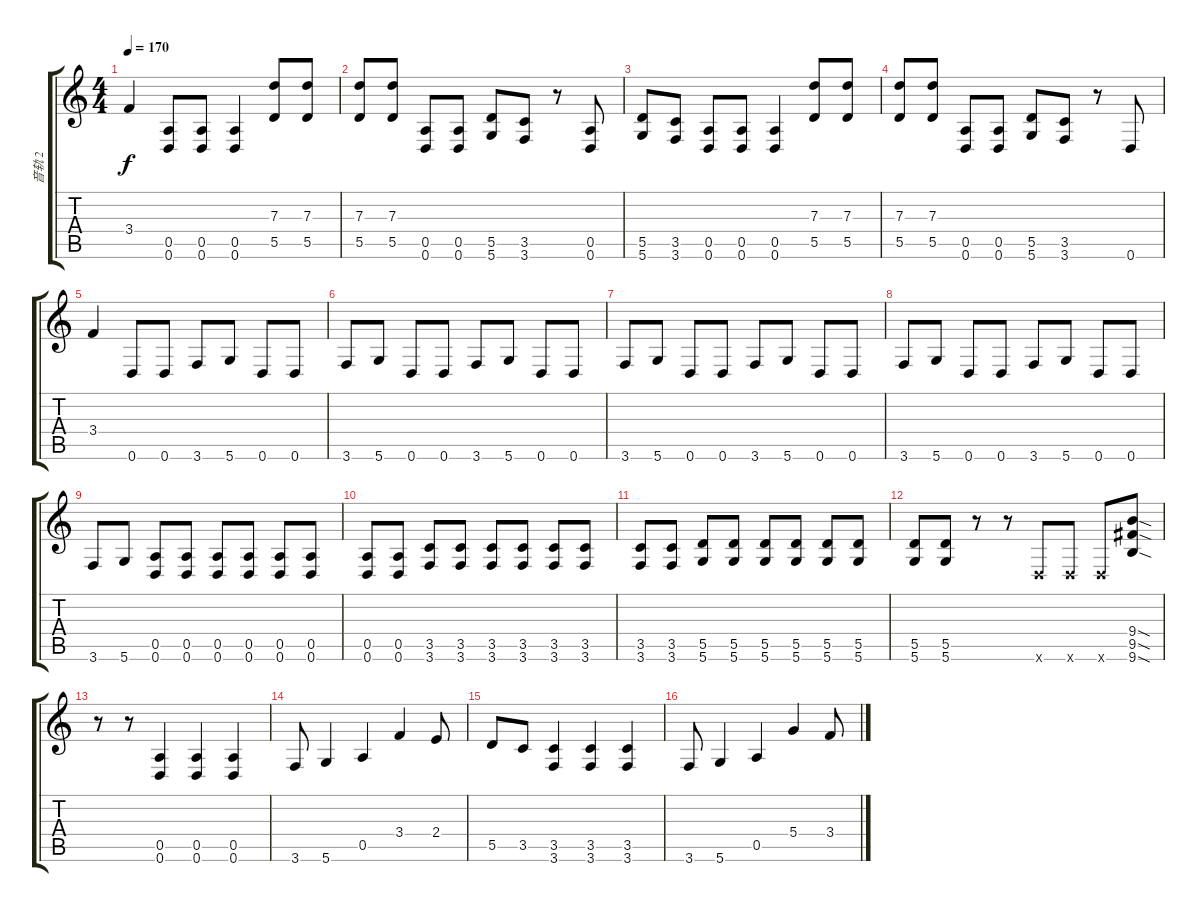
\track ("音轨 2" "音轨 2") {instrument overdrivenguitar}
\staff {score tabs}
\tuning (E4 B3 G3 D3 A2 D2) {hide}
\ts (4 4)
\tempo 170
\clef g2
\ks c
3.4.4{dy f} (0.5 0.6).8 (0.5 0.6).8 (0.5 0.6).4 (7.3 5.5).8 (7.3 5.5).8 |
(7.3 5.5).8 (7.3 5.5).8 (0.5 0.6).8 (0.5 0.6).8 (5.5 5.6).8 (3.5 3.6).8 r.8 (0.5 0.6).8 |
(5.5 5.6).8 (3.5 3.6).8 (0.5 0.6).8 (0.5 0.6).8 (0.5 0.6).4 (7.3 5.5).8 (7.3 5.5).8 |
(7.3 5.5).8 (7.3 5.5).8 (0.5 0.6).8 (0.5 0.6).8 (5.5 5.6).8 (3.5 3.6).8 r.8 0.6.8 |
3.4.4 0.6.8 0.6.8 3.6.8 5.6.8 0.6.8 0.6.8 |
3.6.8 5.6.8 0.6.8 0.6.8 3.6.8 5.6.8 0.6.8 0.6.8 |
3.6.8 5.6.8 0.6.8 0.6.8 3.6.8 5.6.8 0.6.8 0.6.8 |
3.6.8 5.6.8 0.6.8 0.6.8 3.6.8 5.6.8 0.6.8 0.6.8 |
3.6.8 5.6.8 (0.5 0.6).8 (0.5 0.6).8 (0.5 0.6).8 (0.5 0.6).8 (0.5 0.6).8 (0.5 0.6).8 |
(0.5 0.6).8 (0.5 0.6).8 (3.5 3.6).8 (3.5 3.6).8 (3.5 3.6).8 (3.5 3.6).8 (3.5 3.6).8 (3.5 3.6).8 |
(3.5 3.6).8 (3.5 3.6).8 (5.5 5.6).8 (5.5 5.6).8 (5.5 5.6).8 (5.5 5.6).8 (5.5 5.6).8 (5.5 5.6).8 |
(5.5 5.6).8 (5.5 5.6).8 r.8 r.8 0.6{x}.8 0.6{x}.8 0.6{x}.8 (9.4{sod} 9.5{sod} 9.6{sod}).8 |
r.8 r.8 (0.5 0.6).4 (0.5 0.6).4 (0.5 0.6).4 |
3.6.8 5.6.4 0.5.4 3.4.4 2.4.8 |
5.5.8 3.5.8 (3.5 3.6).4 (3.5 3.6).4 (3.5 3.6).4 |
3.6.8 5.6.4 0.5.4 5.4.4 3.4.8
